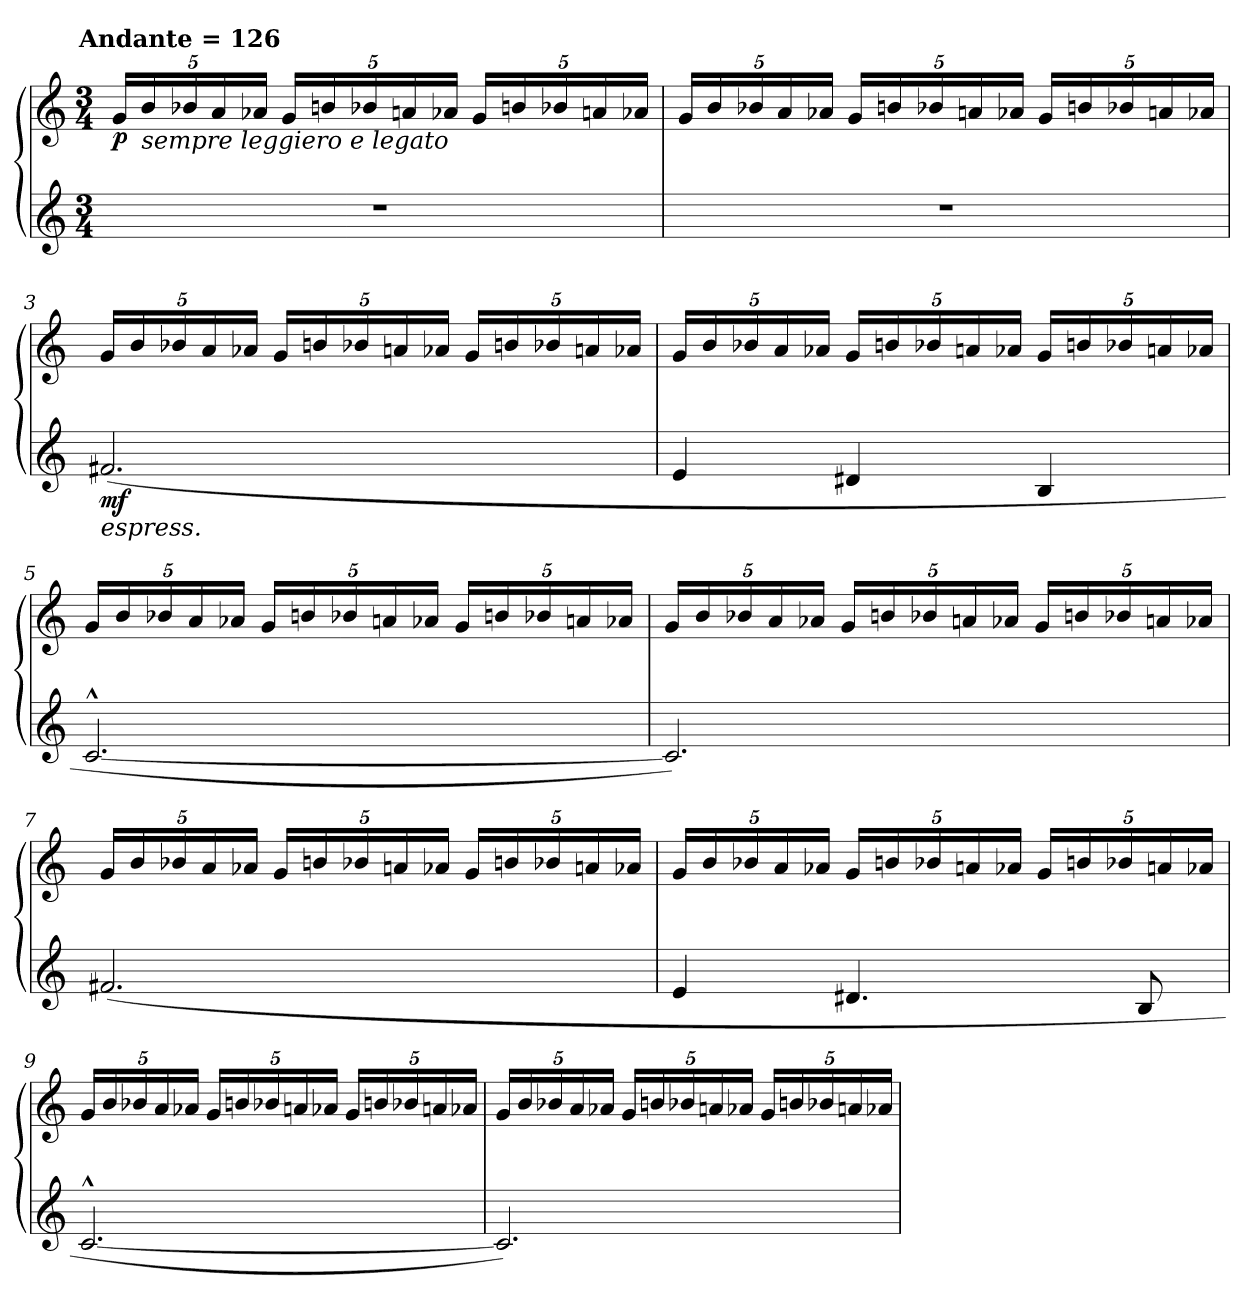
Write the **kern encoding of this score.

**kern	**kern	**dynam
*part1	*part1	*part1
*staff2	*staff1	*staff1/2
*clefG2	*clefG2	*
!!LO:TX:omd:t=Andante  = 126
*M3/4	*M3/4	*
*MM126	*MM126	*
*	*Xbrackettup	*
=1	=1	=1
!	!	!LO:DY:b
2.r	(>20g/LL	p
!	!LO:TX:b:i:t=sempre leggiero e legato	!
.	20b/	.
.	20b-X/	.
.	20a/	.
.	20a-X/JJ	.
.	20g/LL	.
.	20bn/	.
.	20b-X/	.
.	20an/	.
.	20a-X/JJ	.
.	20g/LL	.
.	20bn/	.
.	20b-X/	.
.	20an/	.
.	20a-X/JJ	.
=2	=2	=2
2.r	20g/LL	.
.	20b/	.
.	20b-X/	.
.	20a/	.
.	20a-X/JJ	.
.	20g/LL	.
.	20bn/	.
.	20b-X/	.
.	20an/	.
.	20a-X/JJ	.
.	20g/LL	.
.	20bn/	.
.	20b-X/	.
.	20an/	.
.	20a-X/JJ	.
!!LO:LB:g=z
=3	=3	=3
!LO:TX:b:i:t=espress.	!	!
!	!	!LO:DY:b=2
(<2.f#X/	20g/LL	mf
.	20b/	.
.	20b-X/	.
.	20a/	.
.	20a-X/JJ	.
.	20g/LL	.
.	20bn/	.
.	20b-X/	.
.	20an/	.
.	20a-X/JJ	.
.	20g/LL	.
.	20bn/	.
.	20b-X/	.
.	20an/	.
.	20a-X/JJ	.
=4	=4	=4
4e/	20g/LL	.
.	20b/	.
.	20b-X/	.
.	20a/	.
.	20a-X/JJ	.
4d#X/	20g/LL	.
.	20bn/	.
.	20b-X/	.
.	20an/	.
.	20a-X/JJ	.
4B/	20g/LL	.
.	20bn/	.
.	20b-X/	.
.	20an/	.
.	20a-X/JJ	.
!!LO:LB:g=z
=5	=5	=5
[2.c^^/	20g/LL	.
.	20b/	.
.	20b-X/	.
.	20a/	.
.	20a-X/JJ	.
.	20g/LL	.
.	20bn/	.
.	20b-X/	.
.	20an/	.
.	20a-X/JJ	.
.	20g/LL	.
.	20bn/	.
.	20b-X/	.
.	20an/	.
.	20a-X/JJ	.
=6	=6	=6
2.c/])	20g/LL	.
.	20b/	.
.	20b-X/	.
.	20a/	.
.	20a-X/JJ	.
.	20g/LL	.
.	20bn/	.
.	20b-X/	.
.	20an/	.
.	20a-X/JJ	.
.	20g/LL	.
.	20bn/	.
.	20b-X/	.
.	20an/	.
.	20a-X/JJ	.
!!LO:LB:g=z
=7	=7	=7
(<2.f#X/	20g/LL	.
.	20b/	.
.	20b-X/	.
.	20a/	.
.	20a-X/JJ	.
.	20g/LL	.
.	20bn/	.
.	20b-X/	.
.	20an/	.
.	20a-X/JJ	.
.	20g/LL	.
.	20bn/	.
.	20b-X/	.
.	20an/	.
.	20a-X/JJ	.
=8	=8	=8
4e/	20g/LL	.
.	20b/	.
.	20b-X/	.
.	20a/	.
.	20a-X/JJ	.
4.d#X/	20g/LL	.
.	20bn/	.
.	20b-X/	.
.	20an/	.
.	20a-X/JJ	.
.	20g/LL	.
.	20bn/	.
.	20b-X/	.
8B/	.	.
.	20an/	.
.	20a-X/JJ	.
!!LO:LB:g=z
=9	=9	=9
[2.c^^/	20g/LL	.
.	20b/	.
.	20b-X/	.
.	20a/	.
.	20a-X/JJ	.
.	20g/LL	.
.	20bn/	.
.	20b-X/	.
.	20an/	.
.	20a-X/JJ	.
.	20g/LL	.
.	20bn/	.
.	20b-X/	.
.	20an/	.
.	20a-X/JJ	.
=10	=10	=10
2.c/])	20g/LL	.
.	20b/	.
.	20b-X/	.
.	20a/	.
.	20a-X/JJ	.
.	20g/LL	.
.	20bn/	.
.	20b-X/	.
.	20an/	.
.	20a-X/JJ	.
.	20g/LL	.
.	20bn/	.
.	20b-X/	.
.	20an/	.
.	20a-X/JJ	.
=	=	=
*-	*-	*-
